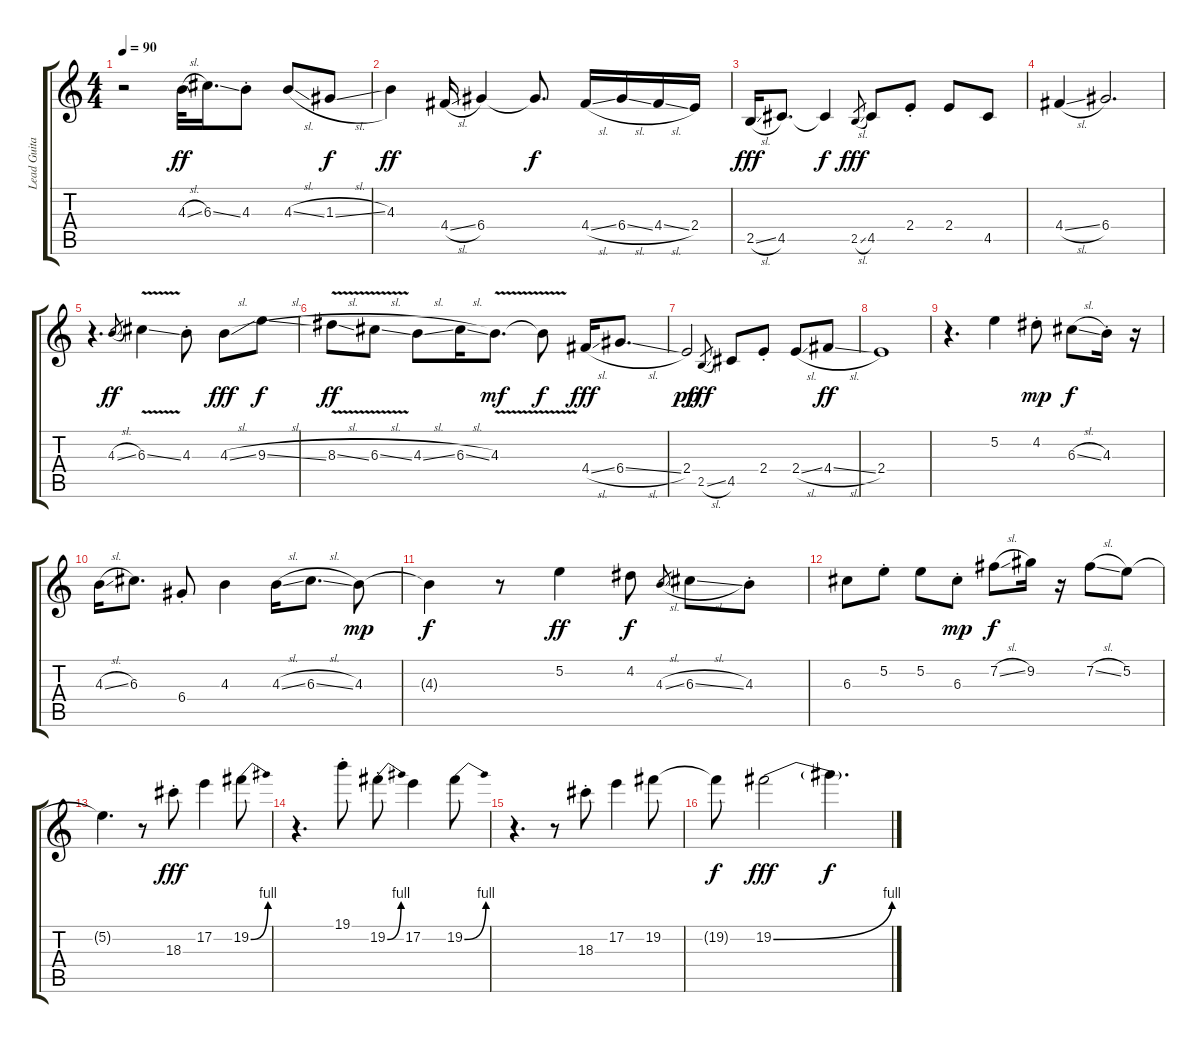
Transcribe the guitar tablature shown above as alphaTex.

\track ("Lead Guitar I" "Lead Guita") {instrument overdrivenguitar}
\staff {score tabs}
\tuning (E4 B3 G3 D3 A2 E2) {hide}
\ts (4 4)
\tempo 90
\clef g2
\ks c
r.2{dy f} 4.3{sl}.32{dy ff} 6.3{ss}.16{d} 4.3{st}.8 4.3{sl}.8 1.3{sl}.8{dy f} |
4.3.4{dy ff} 4.4{sl}.16 6.4.4 6.4{t}.8{d dy f} 4.4{sl}.16 6.4{sl}.16 4.4{sl}.16 2.4.16 |
2.5{sl}.16{dy fff} 4.5.8{d} 4.5{t}.4{dy f} 2.5{sl}.8{gr dy fff} 4.5.8 2.4{st}.8 2.4.8 4.5.8 |
4.4{sl}.4 6.4.2{d} |
r.4{d} 4.3{sl}.8{gr dy ff} 6.3{v ss}.4 4.3{st}.8 4.3{sl}.8{dy fff} 9.3{sl}.8{dy f} |
8.3{v sl}.8{dy ff} 6.3{v sl}.8 4.3{sl}.8 6.3{sl}.16 4.3{v}.8{d dy mf} 4.3{t}.8{dy f} 4.4{sl}.16{dy fff} 6.4{sl}.8{d} |
2.4.2{dy pp} 2.5{sl}.8{gr dy fff} 4.5.8 2.4{st}.8 2.4{sl}.8 4.4{sl}.8{dy ff} |
2.4.1 |
r.4{d} 5.2.4 4.2{st}.8{dy mp} 6.3{sl}.8{dy f} 4.3{st}.16 r.16 |
4.3{sl}.16 6.3.8{d} 6.4{st}.8 4.3.4 4.3{sl}.16 6.3{sl}.8{d} 4.3.8{dy mp} |
4.3{t}.4{dy f} r.8 5.2.4{dy ff} 4.2.8{dy f} 4.3{sl}.8{gr} 6.3{sl}.8 4.3{st}.8 |
6.3.8 5.2{st}.8 5.2.8 6.3{st}.8{dy mp} 7.2{sl}.8{dy f} 9.2.16 r.16 7.2{sl}.8 5.2.8 |
5.2{t}.4{d} r.8 18.3{st}.8{dy fff} 17.2.4 19.2{be (bend 0 0 60 4)}.8 |
r.4{d} 19.1{st}.8 19.2{be (bend 0 0 60 4) st}.8 17.2.4 19.2{be (bend 0 0 60 4)}.8 |
r.4{d} r.8 18.3{st}.8 17.2.4 19.2.8 |
19.2{t}.8{dy f} 19.2{be (bend 0 0 60 4)}.2{dy fff} 19.2{t}.4{d dy f}
